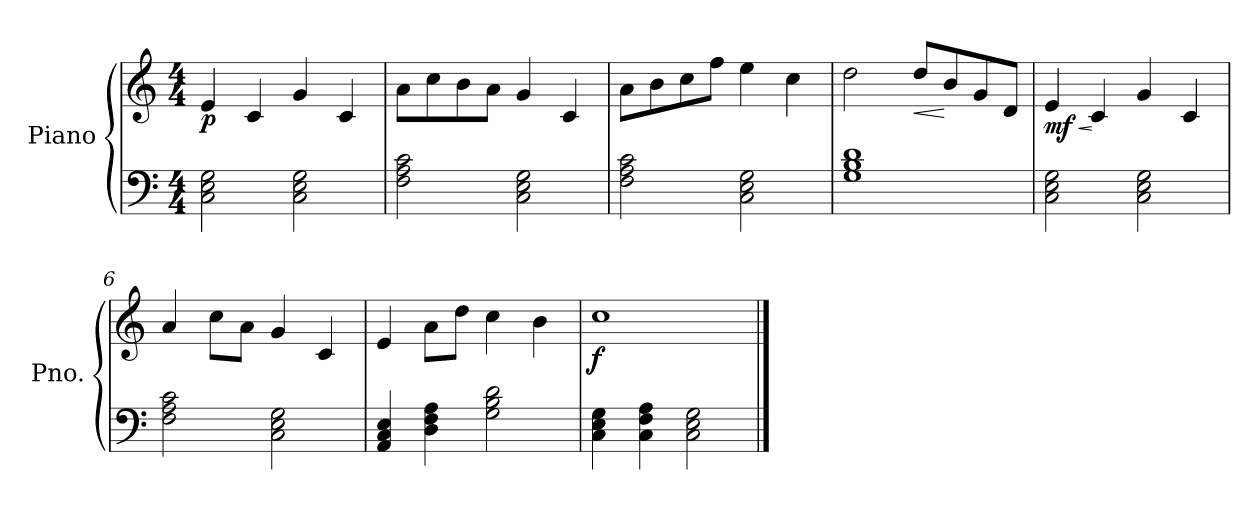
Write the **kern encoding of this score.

**kern	**kern	**dynam
*part1	*part1	*part1
*staff2	*staff1	*staff1/2
*I"Piano	*	*
*I'Pno.	*	*
*clefF4	*clefG2	*
*k[]	*k[]	*
*M4/4	*M4/4	*
*MM140	*MM140	*
=1	=1	=1
!	!	!LO:DY:b
2C\ 2E\ 2G\	4e/	p
.	4c/	.
2C\ 2E\ 2G\	4g/	.
.	4c/	.
=2	=2	=2
2F\ 2A\ 2c\	8a\L	.
.	8cc\	.
.	8b\	.
.	8a\J	.
2C\ 2E\ 2G\	4g/	.
.	4c/	.
=3	=3	=3
2F\ 2A\ 2c\	8a\L	.
.	8b\	.
.	8cc\	.
.	8ff\J	.
2C\ 2E\ 2G\	4ee\	.
.	4cc\	.
=4	=4	=4
1G 1B 1d	2dd\	.
!	!	!LO:HP:b
.	8dd/L	<
.	8b/	[
.	8g/	.
.	8d/J	.
=5	=5	=5
!	!	!LO:HP:b
!	!	!LO:DY:n=1:b
2C\ 2E\ 2G\	4e/	< mf
.	4c/	[
2C\ 2E\ 2G\	4g/	.
.	4c/	.
=6	=6	=6
2F\ 2A\ 2c\	4a/	.
.	8cc\L	.
.	8a\J	.
2C\ 2E\ 2G\	4g/	.
.	4c/	.
=7	=7	=7
4AA/ 4C/ 4E/	4e/	.
4D\ 4F\ 4A\	8a\L	.
.	8dd\J	.
2G\ 2B\ 2d\	4cc\	.
.	4b\	.
!!LO:LB:g=z
=8	=8	=8
!	!	!LO:DY:b
4C\ 4E\ 4G\	1cc	f
4C\ 4F\ 4A\	.	.
2C\ 2E\ 2G\	.	.
==	==	==
*-	*-	*-
